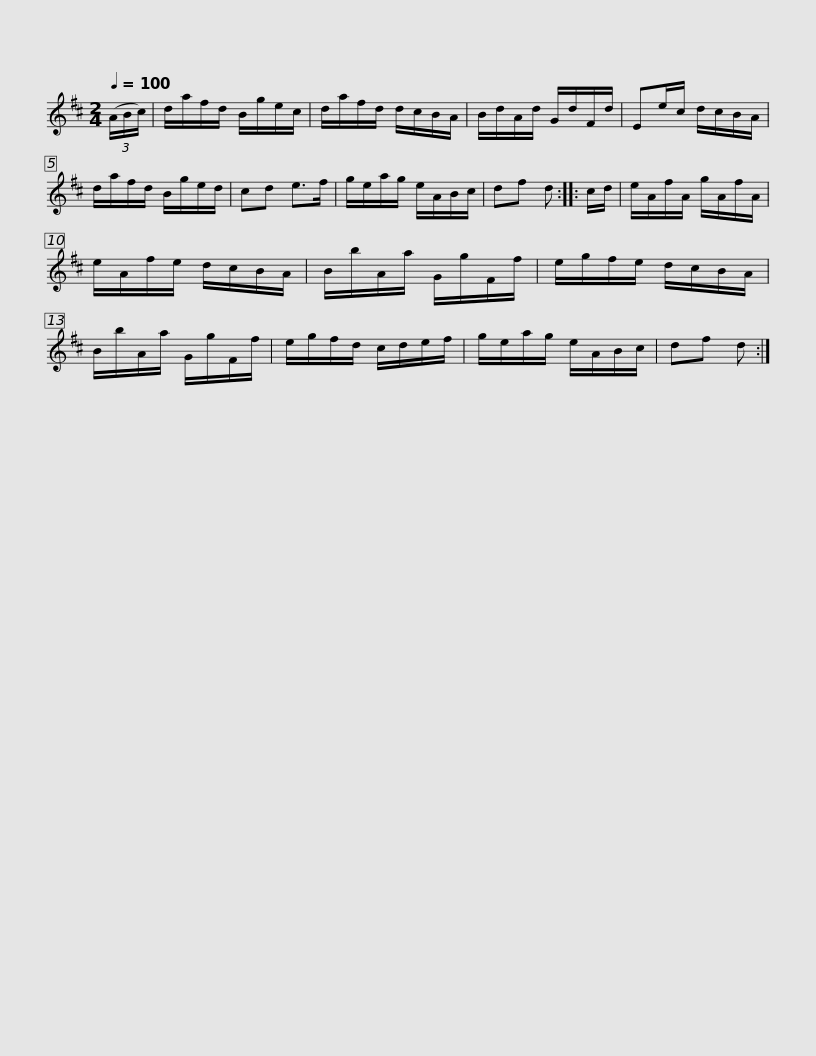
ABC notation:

X:1
L:1/8
Q:1/4=100
M:2/4
I:linebreak $
K:none
V:1 treble transpose="8 "
V:1
[K:D] (3(A/B/c/) | d/a/f/d/ B/g/e/c/ | d/a/f/d/ d/c/B/A/ | B/d/A/d/ G/d/F/d/ | Ee/c/ d/c/B/A/ | %5
 d/a/f/d/ B/g/e/d/ | cd e>f |$ g/e/a/g/ e/A/B/c/ | df d :: c/d/ | %10
 e/A/f/A/ g/A/f/A/ | e/A/f/e/ d/c/B/A/ | B/b/A/a/ G/g/F/f/ | e/g/f/e/ d/c/B/A/ |$ B/b/A/a/ G/g/F/f/ | %15
 e/g/f/d/ c/d/e/f/ | g/e/a/g/ e/A/B/c/ | df d :| %18
